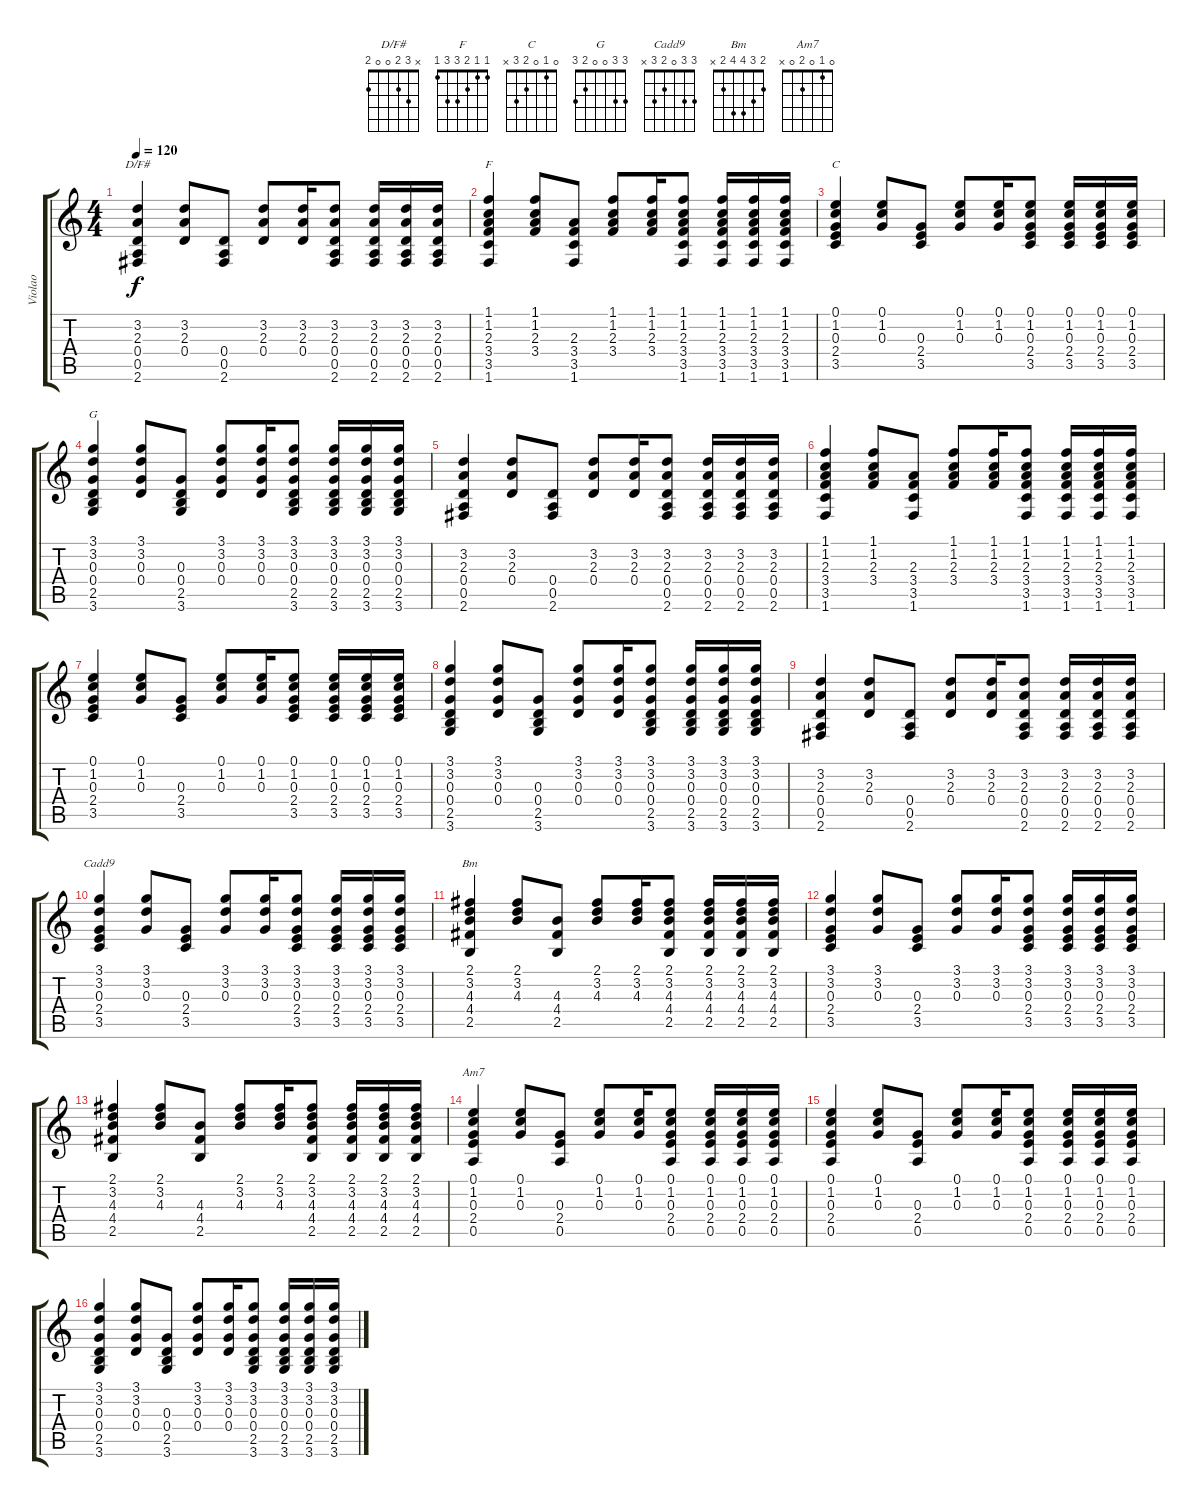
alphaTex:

\track ("Violao" "Violao") {instrument acousticguitarsteel}
\staff {score tabs}
\tuning (E4 B3 G3 D3 A2 E2) {hide}
\chord ("D/F#" x 3 2 0 0 2)
\chord ("F" 1 1 2 3 3 1)
\chord ("C" 0 1 0 2 3 x)
\chord ("G" 3 3 0 0 2 3)
\chord ("Cadd9" 3 3 0 2 3 x)
\chord ("Bm" 2 3 4 4 2 x)
\chord ("Am7" 0 1 0 2 0 x)
\ts (4 4)
\tempo 120
\clef g2
\ks c
(3.2 2.3 0.4 0.5 2.6).4{ch "D/F#" dy f} (3.2 2.3 0.4).8 (0.4 0.5 2.6).8 (3.2 2.3 0.4).8 (3.2 2.3 0.4).16 (3.2 2.3 0.4 0.5 2.6).8 (3.2 2.3 0.4 0.5 2.6).16 (3.2 2.3 0.4 0.5 2.6).16 (3.2 2.3 0.4 0.5 2.6).16 |
(1.1 1.2 2.3 3.4 3.5 1.6).4{ch "F"} (1.1 1.2 2.3 3.4).8 (2.3 3.4 3.5 1.6).8 (1.1 1.2 2.3 3.4).8 (1.1 1.2 2.3 3.4).16 (1.1 1.2 2.3 3.4 3.5 1.6).8 (1.1 1.2 2.3 3.4 3.5 1.6).16 (1.1 1.2 2.3 3.4 3.5 1.6).16 (1.1 1.2 2.3 3.4 3.5 1.6).16 |
(0.1 1.2 0.3 2.4 3.5).4{ch "C"} (0.1 1.2 0.3).8 (0.3 2.4 3.5).8 (0.1 1.2 0.3).8 (0.1 1.2 0.3).16 (0.1 1.2 0.3 2.4 3.5).8 (0.1 1.2 0.3 2.4 3.5).16 (0.1 1.2 0.3 2.4 3.5).16 (0.1 1.2 0.3 2.4 3.5).16 |
(3.1 3.2 0.3 0.4 2.5 3.6).4{ch "G"} (3.1 3.2 0.3 0.4).8 (0.3 0.4 2.5 3.6).8 (3.1 3.2 0.3 0.4).8 (3.1 3.2 0.3 0.4).16 (3.1 3.2 0.3 0.4 2.5 3.6).8 (3.1 3.2 0.3 0.4 2.5 3.6).16 (3.1 3.2 0.3 0.4 2.5 3.6).16 (3.1 3.2 0.3 0.4 2.5 3.6).16 |
(3.2 2.3 0.4 0.5 2.6).4 (3.2 2.3 0.4).8 (0.4 0.5 2.6).8 (3.2 2.3 0.4).8 (3.2 2.3 0.4).16 (3.2 2.3 0.4 0.5 2.6).8 (3.2 2.3 0.4 0.5 2.6).16 (3.2 2.3 0.4 0.5 2.6).16 (3.2 2.3 0.4 0.5 2.6).16 |
(1.1 1.2 2.3 3.4 3.5 1.6).4 (1.1 1.2 2.3 3.4).8 (2.3 3.4 3.5 1.6).8 (1.1 1.2 2.3 3.4).8 (1.1 1.2 2.3 3.4).16 (1.1 1.2 2.3 3.4 3.5 1.6).8 (1.1 1.2 2.3 3.4 3.5 1.6).16 (1.1 1.2 2.3 3.4 3.5 1.6).16 (1.1 1.2 2.3 3.4 3.5 1.6).16 |
(0.1 1.2 0.3 2.4 3.5).4 (0.1 1.2 0.3).8 (0.3 2.4 3.5).8 (0.1 1.2 0.3).8 (0.1 1.2 0.3).16 (0.1 1.2 0.3 2.4 3.5).8 (0.1 1.2 0.3 2.4 3.5).16 (0.1 1.2 0.3 2.4 3.5).16 (0.1 1.2 0.3 2.4 3.5).16 |
(3.1 3.2 0.3 0.4 2.5 3.6).4 (3.1 3.2 0.3 0.4).8 (0.3 0.4 2.5 3.6).8 (3.1 3.2 0.3 0.4).8 (3.1 3.2 0.3 0.4).16 (3.1 3.2 0.3 0.4 2.5 3.6).8 (3.1 3.2 0.3 0.4 2.5 3.6).16 (3.1 3.2 0.3 0.4 2.5 3.6).16 (3.1 3.2 0.3 0.4 2.5 3.6).16 |
(3.2 2.3 0.4 0.5 2.6).4 (3.2 2.3 0.4).8 (0.4 0.5 2.6).8 (3.2 2.3 0.4).8 (3.2 2.3 0.4).16 (3.2 2.3 0.4 0.5 2.6).8 (3.2 2.3 0.4 0.5 2.6).16 (3.2 2.3 0.4 0.5 2.6).16 (3.2 2.3 0.4 0.5 2.6).16 |
(3.1 3.2 0.3 2.4 3.5).4{ch "Cadd9"} (3.1 3.2 0.3).8 (0.3 2.4 3.5).8 (3.1 3.2 0.3).8 (3.1 3.2 0.3).16 (3.1 3.2 0.3 2.4 3.5).8 (3.1 3.2 0.3 2.4 3.5).16 (3.1 3.2 0.3 2.4 3.5).16 (3.1 3.2 0.3 2.4 3.5).16 |
(2.1 3.2 4.3 4.4 2.5).4{ch "Bm"} (2.1 3.2 4.3).8 (4.3 4.4 2.5).8 (2.1 3.2 4.3).8 (2.1 3.2 4.3).16 (2.1 3.2 4.3 4.4 2.5).8 (2.1 3.2 4.3 4.4 2.5).16 (2.1 3.2 4.3 4.4 2.5).16 (2.1 3.2 4.3 4.4 2.5).16 |
(3.1 3.2 0.3 2.4 3.5).4 (3.1 3.2 0.3).8 (0.3 2.4 3.5).8 (3.1 3.2 0.3).8 (3.1 3.2 0.3).16 (3.1 3.2 0.3 2.4 3.5).8 (3.1 3.2 0.3 2.4 3.5).16 (3.1 3.2 0.3 2.4 3.5).16 (3.1 3.2 0.3 2.4 3.5).16 |
(2.1 3.2 4.3 4.4 2.5).4 (2.1 3.2 4.3).8 (4.3 4.4 2.5).8 (2.1 3.2 4.3).8 (2.1 3.2 4.3).16 (2.1 3.2 4.3 4.4 2.5).8 (2.1 3.2 4.3 4.4 2.5).16 (2.1 3.2 4.3 4.4 2.5).16 (2.1 3.2 4.3 4.4 2.5).16 |
(0.1 1.2 0.3 2.4 0.5).4{ch "Am7"} (0.1 1.2 0.3).8 (0.3 2.4 0.5).8 (0.1 1.2 0.3).8 (0.1 1.2 0.3).16 (0.1 1.2 0.3 2.4 0.5).8 (0.1 1.2 0.3 2.4 0.5).16 (0.1 1.2 0.3 2.4 0.5).16 (0.1 1.2 0.3 2.4 0.5).16 |
(0.1 1.2 0.3 2.4 0.5).4 (0.1 1.2 0.3).8 (0.3 2.4 0.5).8 (0.1 1.2 0.3).8 (0.1 1.2 0.3).16 (0.1 1.2 0.3 2.4 0.5).8 (0.1 1.2 0.3 2.4 0.5).16 (0.1 1.2 0.3 2.4 0.5).16 (0.1 1.2 0.3 2.4 0.5).16 |
(3.1 3.2 0.3 0.4 2.5 3.6).4 (3.1 3.2 0.3 0.4).8 (0.3 0.4 2.5 3.6).8 (3.1 3.2 0.3 0.4).8 (3.1 3.2 0.3 0.4).16 (3.1 3.2 0.3 0.4 2.5 3.6).8 (3.1 3.2 0.3 0.4 2.5 3.6).16 (3.1 3.2 0.3 0.4 2.5 3.6).16 (3.1 3.2 0.3 0.4 2.5 3.6).16
